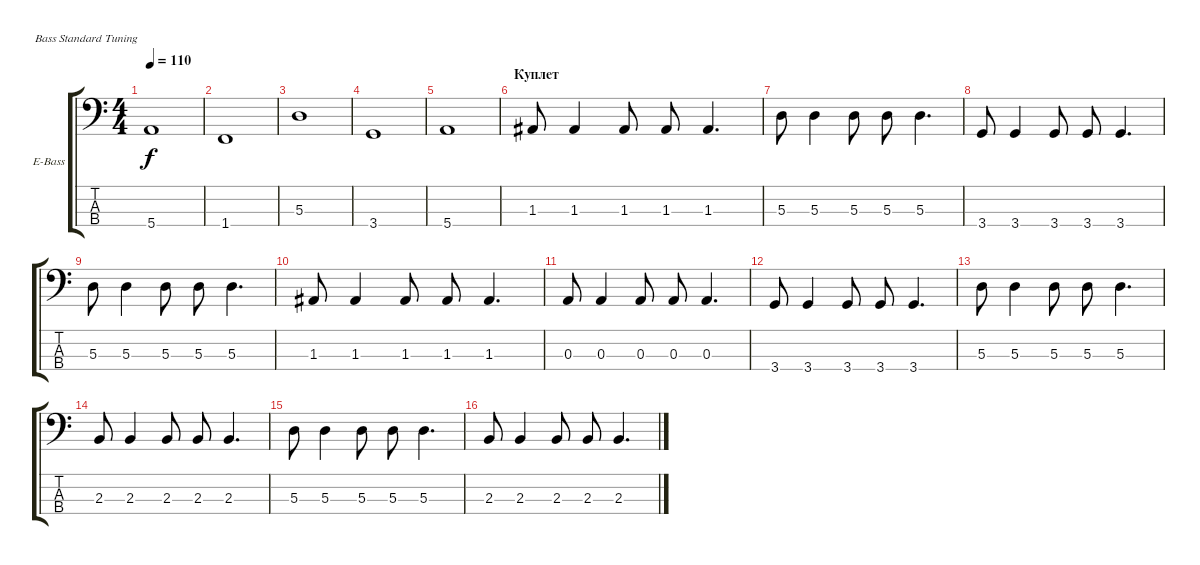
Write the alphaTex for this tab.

\defaultSystemsLayout 4
\bracketExtendMode groupsimilarinstruments
\firstSystemTrackNameOrientation horizontal
\otherSystemsTrackNameOrientation horizontal
\track ("Electric Bass" "E-Bass") {instrument electricbassfinger}
\staff {score tabs}
\tuning (G2 D2 A1 E1)
\ts (4 4)
\tempo 110
\clef f4
\ks c
5.4.1{dy f} |
1.4.1 |
5.3.1 |
3.4.1 |
5.4.1 |
\section ("" "Куплет")
1.3.8 1.3.4 1.3.8 1.3.8 1.3.4{d} |
5.3.8 5.3.4 5.3.8 5.3.8 5.3.4{d} |
3.4.8 3.4.4 3.4.8 3.4.8 3.4.4{d} |
5.3.8 5.3.4 5.3.8 5.3.8 5.3.4{d} |
1.3.8 1.3.4 1.3.8 1.3.8 1.3.4{d} |
0.3.8 0.3.4 0.3.8 0.3.8 0.3.4{d} |
3.4.8 3.4.4 3.4.8 3.4.8 3.4.4{d} |
5.3.8 5.3.4 5.3.8 5.3.8 5.3.4{d} |
2.3.8 2.3.4 2.3.8 2.3.8 2.3.4{d} |
5.3.8 5.3.4 5.3.8 5.3.8 5.3.4{d} |
2.3.8 2.3.4 2.3.8 2.3.8 2.3.4{d}
